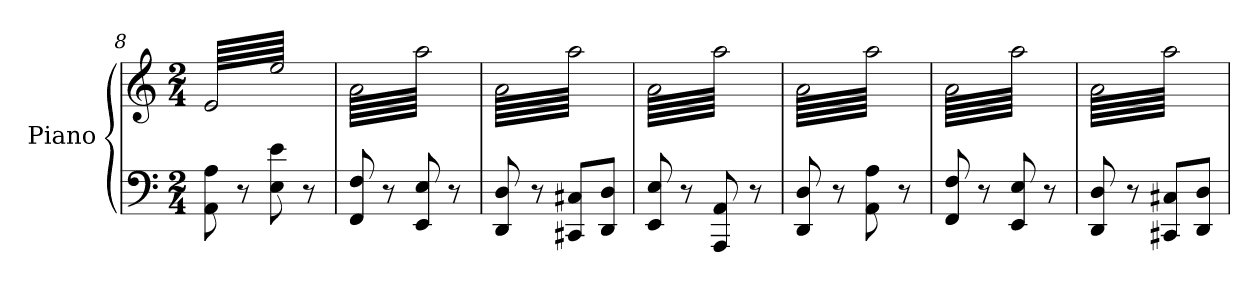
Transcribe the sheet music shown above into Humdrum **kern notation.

**kern	**kern
*part1	*part1
*staff2	*staff1
*I"Piano	*
*I'Pno.	*
*clefF4	*clefG2
*k[]	*k[]
*M2/4	*M2/4
=8	=8
*	*tremolo
8AA\ 8A\	(<64e/LLLL
.	64ee/)
.	64e/
.	64ee/)
.	64e/
.	64ee/)
.	64e/
.	64ee/)
8r	64e/
.	64ee/)
.	64e/
.	64ee/)
.	64e/
.	64ee/)
.	64e/
.	64ee/)
8E\ 8e\	64e/
.	64ee/)
.	64e/
.	64ee/)
.	64e/
.	64ee/)
.	64e/
.	64ee/)
8r	64e/
.	64ee/)
.	64e/
.	64ee/)
.	64e/
.	64ee/)
.	64e/
.	64ee/)JJJJ
=9	=9
8FF/ 8F/	(>64a\LLLL
.	64aa\)
.	64a\
.	64aa\)
.	64a\
.	64aa\)
.	64a\
.	64aa\)
8r	64a\
.	64aa\)
.	64a\
.	64aa\)
.	64a\
.	64aa\)
.	64a\
.	64aa\)
8EE/ 8E/	64a\
.	64aa\)
.	64a\
.	64aa\)
.	64a\
.	64aa\)
.	64a\
.	64aa\)
8r	64a\
.	64aa\)
.	64a\
.	64aa\)
.	64a\
.	64aa\)
.	64a\
.	64aa\)JJJJ
=10	=10
8DD/ 8D/	(>64a\LLLL
.	64aa\)
.	64a\
.	64aa\)
.	64a\
.	64aa\)
.	64a\
.	64aa\)
8r	64a\
.	64aa\)
.	64a\
.	64aa\)
.	64a\
.	64aa\)
.	64a\
.	64aa\)
8CC#X/ 8C#X/L	64a\
.	64aa\)
.	64a\
.	64aa\)
.	64a\
.	64aa\)
.	64a\
.	64aa\)
8DD/ 8D/J	64a\
.	64aa\)
.	64a\
.	64aa\)
.	64a\
.	64aa\)
.	64a\
.	64aa\)JJJJ
!!LO:LB:g=z
=11	=11
8EE/ 8E/	(>64a\LLLL
.	64aa\)
.	64a\
.	64aa\)
.	64a\
.	64aa\)
.	64a\
.	64aa\)
8r	64a\
.	64aa\)
.	64a\
.	64aa\)
.	64a\
.	64aa\)
.	64a\
.	64aa\)
8AAA/ 8AA/	64a\
.	64aa\)
.	64a\
.	64aa\)
.	64a\
.	64aa\)
.	64a\
.	64aa\)
8r	64a\
.	64aa\)
.	64a\
.	64aa\)
.	64a\
.	64aa\)
.	64a\
.	64aa\)JJJJ
=12	=12
8DD/ 8D/	(>64a\LLLL
.	64aa\)
.	64a\
.	64aa\)
.	64a\
.	64aa\)
.	64a\
.	64aa\)
8r	64a\
.	64aa\)
.	64a\
.	64aa\)
.	64a\
.	64aa\)
.	64a\
.	64aa\)
8AA\ 8A\	64a\
.	64aa\)
.	64a\
.	64aa\)
.	64a\
.	64aa\)
.	64a\
.	64aa\)
8r	64a\
.	64aa\)
.	64a\
.	64aa\)
.	64a\
.	64aa\)
.	64a\
.	64aa\)JJJJ
=13	=13
8FF/ 8F/	(>64a\LLLL
.	64aa\)
.	64a\
.	64aa\)
.	64a\
.	64aa\)
.	64a\
.	64aa\)
8r	64a\
.	64aa\)
.	64a\
.	64aa\)
.	64a\
.	64aa\)
.	64a\
.	64aa\)
8EE/ 8E/	64a\
.	64aa\)
.	64a\
.	64aa\)
.	64a\
.	64aa\)
.	64a\
.	64aa\)
8r	64a\
.	64aa\)
.	64a\
.	64aa\)
.	64a\
.	64aa\)
.	64a\
.	64aa\)JJJJ
=14	=14
8DD/ 8D/	(>64a\LLLL
.	64aa\)
.	64a\
.	64aa\)
.	64a\
.	64aa\)
.	64a\
.	64aa\)
8r	64a\
.	64aa\)
.	64a\
.	64aa\)
.	64a\
.	64aa\)
.	64a\
.	64aa\)
8CC#X/ 8C#X/L	64a\
.	64aa\)
.	64a\
.	64aa\)
.	64a\
.	64aa\)
.	64a\
.	64aa\)
8DD/ 8D/J	64a\
.	64aa\)
.	64a\
.	64aa\)
.	64a\
.	64aa\)
.	64a\
.	64aa\)JJJJ
*	*Xtremolo
.	.
.	.
.	.
.	.
.	.
.	.
.	.
.	.
.	.
.	.
.	.
.	.
.	.
.	.
.	.
.	.
=	=
*-	*-
